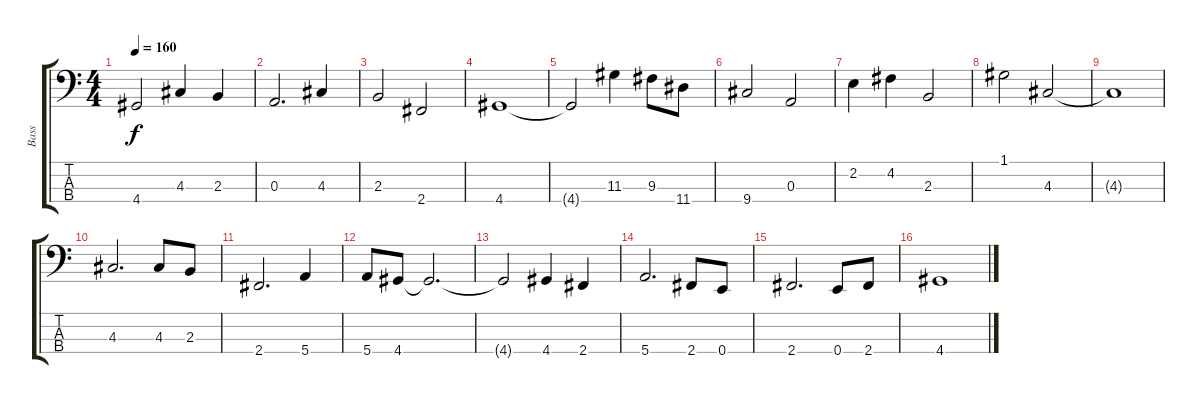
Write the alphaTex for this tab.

\track ("Bass" "Bass") {instrument electricbasspick}
\staff {score tabs}
\tuning (G2 D2 A1 E1) {hide}
\ts (4 4)
\tempo 160
\clef f4
\ks c
4.4{t}.2{dy f} 4.3.4 2.3.4 |
0.3.2{d} 4.3.4 |
2.3.2 2.4.2 |
4.4.1 |
4.4{t}.2 11.3.4 9.3.8 11.4.8 |
9.4.2 0.3.2 |
2.2.4 4.2.4 2.3.2 |
1.1.2 4.3.2 |
4.3{t}.1 |
4.3.2{d} 4.3.8 2.3.8 |
2.4.2{d} 5.4.4 |
5.4.8 4.4.8 4.4{t}.2{d} |
4.4{t}.2 4.4.4 2.4.4 |
5.4.2{d} 2.4.8 0.4.8 |
2.4.2{d} 0.4.8 2.4.8 |
4.4.1
